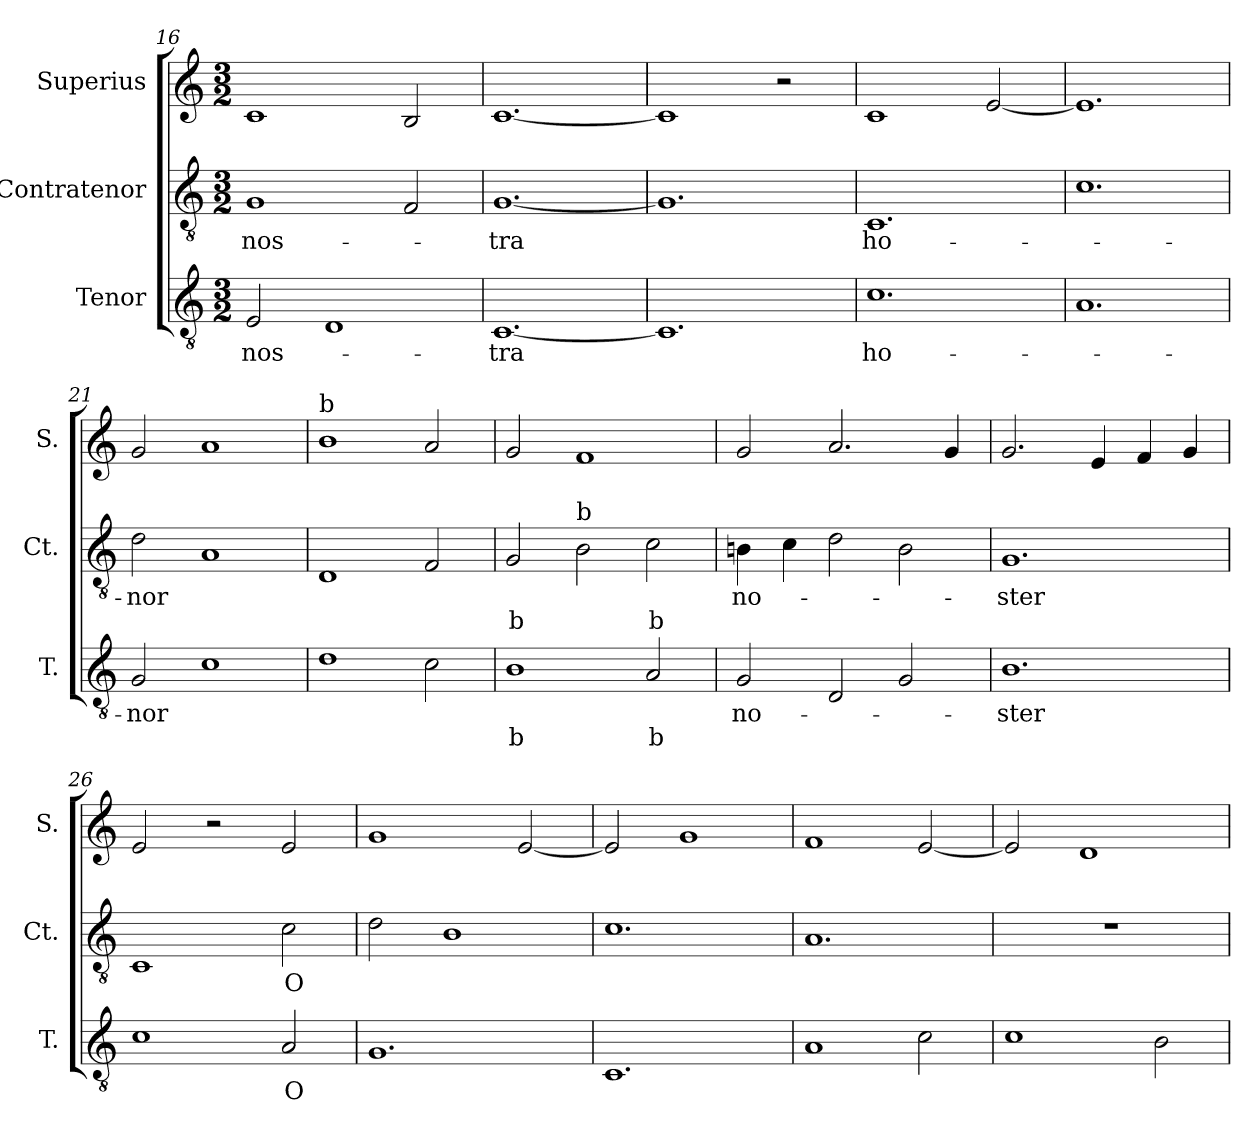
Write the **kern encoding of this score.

**kern	**text	**text	**kern	**text	**text	**kern
*part3	*part3	*part3	*part2	*part2	*part2	*part1
*staff3	*staff3	*staff3	*staff2	*staff2	*staff2	*staff1
*I"Tenor	*	*	*I"Contratenor	*	*	*I"Superius
*I'T.	*	*	*I'Ct.	*	*	*I'S.
*clefGv2	*	*	*clefGv2	*	*	*clefG2
*M3/2	*	*	*M3/2	*	*	*M3/2
=16	=16	=16	=16	=16	=16	=16
!	!LO:LY:a	!	!	!LO:LY:b	!	!
2E/	nos-	.	1G	nos-	.	1c
1D	.	.	.	.	.	.
.	.	.	2F/	.	.	2B/
=17	=17	=17	=17	=17	=17	=17
!	!LO:LY:a	!	!	!LO:LY:b	!	!
[1.C	-tra	.	[1.G	-tra	.	[1.c
=18	=18	=18	=18	=18	=18	=18
1.C]	.	.	1.G]	.	.	1c]
.	.	.	.	.	.	2r
!!LO:LB:g=z
=19	=19	=19	=19	=19	=19	=19
!	!LO:LY:a	!	!	!LO:LY:b	!	!
1.c	ho-	.	1.C	ho-	.	1c
.	.	.	.	.	.	[2e/
=20	=20	=20	=20	=20	=20	=20
1.A	.	.	1.c	.	.	1.e]
=21	=21	=21	=21	=21	=21	=21
!	!LO:LY:a	!	!	!LO:LY:b	!	!
2G/	-nor	.	2d\	-nor	.	2g/
1c	.	.	1A	.	.	1a
=22	=22	=22	=22	=22	=22	=22
!	!	!	!	!	!	!LO:TX:a:t=b
1d	.	.	1D	.	.	1b
2c\	.	.	2F/	.	.	2a/
=23	=23	=23	=23	=23	=23	=23
!	!	!LO:LY:a	!	!	!LO:LY:b	!
1B	.	b	2G/	.	b	2g/
!	!	!	!LO:TX:a:t=b	!	!	!
.	.	.	2B\	.	.	1f
!	!	!LO:LY:a	!	!	!LO:LY:b	!
2A/	.	b	2c\	.	b	.
=24	=24	=24	=24	=24	=24	=24
!	!LO:LY:a	!	!	!LO:LY:b	!	!
2G/	no-	.	4Bn\	no-	.	2g/
.	.	.	4c\	.	.	.
2D/	.	.	2d\	.	.	2.a/
2G/	.	.	2B\	.	.	.
.	.	.	.	.	.	4g/
!!LO:PB:g=z
=25	=25	=25	=25	=25	=25	=25
!	!LO:LY:a	!	!	!LO:LY:b	!	!
1.B	-ster	.	1.G	-ster	.	2.g/
.	.	.	.	.	.	4e/
.	.	.	.	.	.	4f/
.	.	.	.	.	.	4g/
=26	=26	=26	=26	=26	=26	=26
1c	.	.	1C	.	.	2e/
.	.	.	.	.	.	2r
!	!LO:LY:a	!	!	!LO:LY:b	!	!
2A/	O	.	2c\	O	.	2e/
=27	=27	=27	=27	=27	=27	=27
1.G	.	.	2d\	.	.	1g
.	.	.	1B	.	.	.
.	.	.	.	.	.	[2e/
=28	=28	=28	=28	=28	=28	=28
1.C	.	.	1.c	.	.	2e/]
.	.	.	.	.	.	1g
=29	=29	=29	=29	=29	=29	=29
1A	.	.	1.A	.	.	1f
2c\	.	.	.	.	.	[2e/
=30	=30	=30	=30	=30	=30	=30
1c	.	.	1.r	.	.	2e/]
.	.	.	.	.	.	1d
2B\	.	.	.	.	.	.
=	=	=	=	=	=	=
*-	*-	*-	*-	*-	*-	*-
